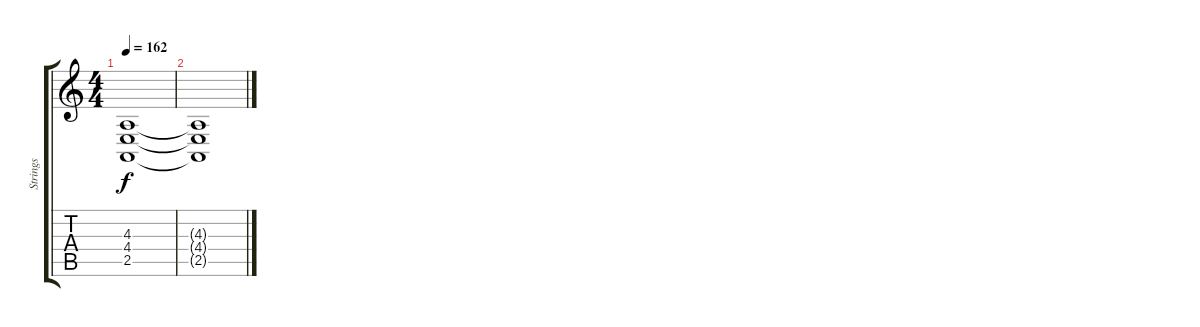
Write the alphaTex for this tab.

\track ("Strings" "Strings") {instrument stringensemble1}
\staff {score tabs}
\tuning (D4 A3 F3 C3 G2 C2) {hide}
\ts (4 4)
\tempo 162
\clef g2
\ks c
(4.3{t} 4.4{t} 2.5{t}).1{dy f} |
(4.3{t} 4.4{t} 2.5{t}).1
